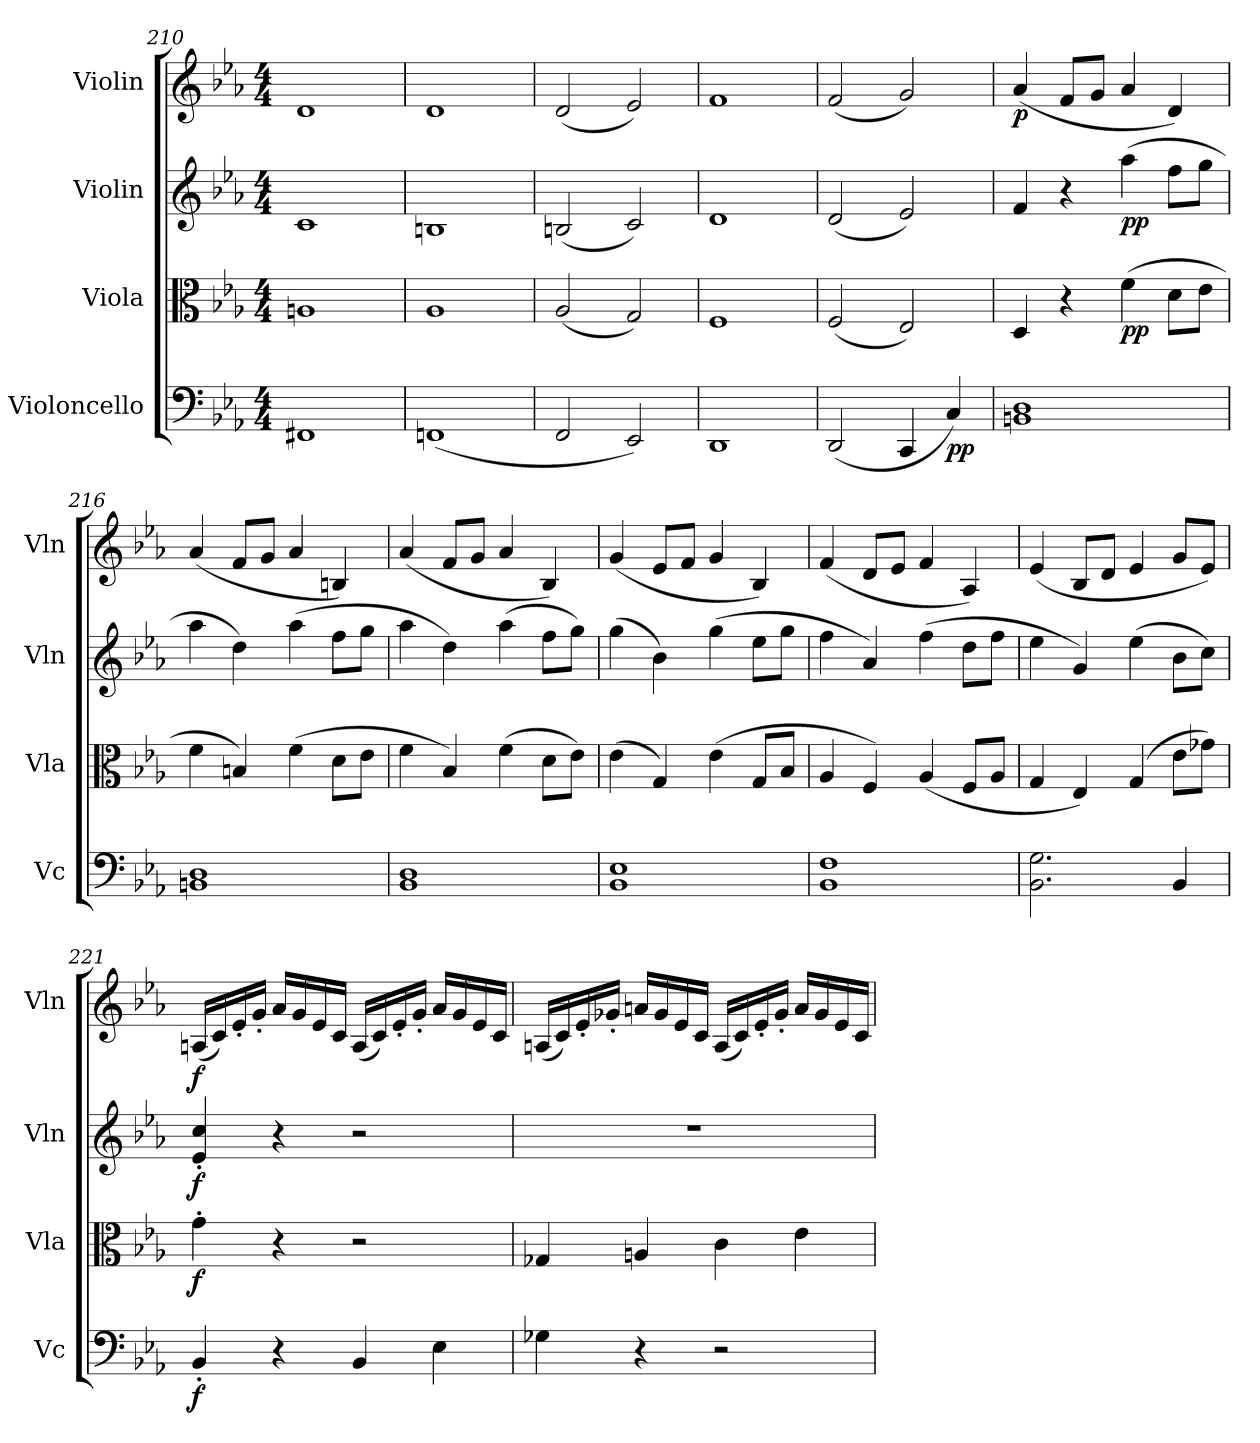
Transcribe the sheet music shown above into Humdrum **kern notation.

**kern	**dynam	**kern	**dynam	**kern	**dynam	**kern	**dynam
*part4	*part4	*part3	*part3	*part2	*part2	*part1	*part1
*staff4	*staff4	*staff3	*staff3	*staff2	*staff2	*staff1	*staff1
*I"Violoncello	*	*I"Viola	*	*I"Violin	*	*I"Violin	*
*I'Vc	*	*I'Vla	*	*I'Vln	*	*I'Vln	*
*clefF4	*	*clefC3	*	*clefG2	*	*clefG2	*
*k[b-e-a-]	*	*k[b-e-a-]	*	*k[b-e-a-]	*	*k[b-e-a-]	*
*E-:	*	*E-:	*	*E-:	*	*E-:	*
*M4/4	*	*M4/4	*	*M4/4	*	*M4/4	*
=210	=210	=210	=210	=210	=210	=210	=210
1FF#X	.	1An	.	1c	.	1d	.
=211	=211	=211	=211	=211	=211	=211	=211
(1FFn	.	1A-	.	1Bn	.	1d	.
=212	=212	=212	=212	=212	=212	=212	=212
2FF/	.	(2A-/	.	(2Bn/	.	(2d/	.
2EE-/)	.	2G/)	.	2c/)	.	2e-/)	.
=213	=213	=213	=213	=213	=213	=213	=213
1DD	.	1F	.	1d	.	1f	.
=214	=214	=214	=214	=214	=214	=214	=214
(2DD/	.	(2F/	.	(2d/	.	(2f/	.
4CC/	.	2E-/)	.	2e-/)	.	2g/)	.
4C/)	pp	.	.	.	.	.	.
=215	=215	=215	=215	=215	=215	=215	=215
1BBn 1D	.	4D/	.	4f/	.	(4a-/	p
.	.	4r	.	4r	.	8f/L	.
.	.	.	.	.	.	8g/J	.
.	.	(4f\	pp	(4aa-\	pp	4a-/	.
.	.	8d\L	.	8ff\L	.	4d/)	.
.	.	8e-\J	.	8gg\J	.	.	.
=216	=216	=216	=216	=216	=216	=216	=216
1BBn 1D	.	4f\	.	4aa-\	.	(4a-/	.
.	.	4Bn/)	.	4dd\)	.	8f/L	.
.	.	.	.	.	.	8g/J	.
.	.	(4f\	.	(4aa-\	.	4a-/	.
.	.	8d\L	.	8ff\L	.	4Bn/)	.
.	.	8e-\J	.	8gg\J	.	.	.
=217	=217	=217	=217	=217	=217	=217	=217
1BB- 1D	.	4f\	.	4aa-\	.	(4a-/	.
.	.	4B-/)	.	4dd\)	.	8f/L	.
.	.	.	.	.	.	8g/J	.
.	.	(4f\	.	(4aa-\	.	4a-/	.
.	.	8d\L	.	8ff\L	.	4B-/)	.
.	.	8e-\J)	.	8gg\J)	.	.	.
=218	=218	=218	=218	=218	=218	=218	=218
1BB- 1E-	.	(4e-\	.	(4gg\	.	(4g/	.
.	.	4G/)	.	4b-\)	.	8e-/L	.
.	.	.	.	.	.	8f/J	.
.	.	(4e-\	.	(4gg\	.	4g/	.
.	.	8G/L	.	8ee-\L	.	4B-/)	.
.	.	8B-/J	.	8gg\J	.	.	.
=219	=219	=219	=219	=219	=219	=219	=219
1BB- 1F	.	4A-/	.	4ff\	.	(4f/	.
.	.	4F/)	.	4a-/)	.	8d/L	.
.	.	.	.	.	.	8e-/J	.
.	.	(4A-/	.	(4ff\	.	4f/	.
.	.	8F/L	.	8dd\L	.	4A-/)	.
.	.	8A-/J	.	8ff\J	.	.	.
=220	=220	=220	=220	=220	=220	=220	=220
2.BB-\ 2.G\	.	4G/	.	4ee-\	.	(4e-/	.
.	.	4E-/)	.	4g/)	.	8B-/L	.
.	.	.	.	.	.	8d/J	.
.	.	(4G/	.	(4ee-\	.	4e-/	.
4BB-/	.	8e-\L	.	8b-\L	.	8g/L	.
.	.	8g-X\J)	.	8cc\J)	.	8e-/J)	.
=221	=221	=221	=221	=221	=221	=221	=221
4BB-'/	f	4g'\	f	4e-'/ 4cc'/	f	(16An/LL	f
.	.	.	.	.	.	16c/)	.
.	.	.	.	.	.	16e-'/	.
.	.	.	.	.	.	16g'/JJ	.
4r	.	4r	.	4r	.	16a-/LL	.
.	.	.	.	.	.	16g/	.
.	.	.	.	.	.	16e-/	.
.	.	.	.	.	.	16c/JJ	.
4BB-/	.	2r	.	2r	.	(16A/LL	.
.	.	.	.	.	.	16c/)	.
.	.	.	.	.	.	16e-'/	.
.	.	.	.	.	.	16g'/JJ	.
4E-\	.	.	.	.	.	16a-/LL	.
.	.	.	.	.	.	16g/	.
.	.	.	.	.	.	16e-/	.
.	.	.	.	.	.	16c/JJ	.
=222	=222	=222	=222	=222	=222	=222	=222
4G-X\	.	4G-X/	.	1r	.	(16An/LL	.
.	.	.	.	.	.	16c/)	.
.	.	.	.	.	.	16e-'/	.
.	.	.	.	.	.	16g-X'/JJ	.
4r	.	4An/	.	.	.	16an/LL	.
.	.	.	.	.	.	16g-/	.
.	.	.	.	.	.	16e-/	.
.	.	.	.	.	.	16c/JJ	.
2r	.	4c\	.	.	.	(16A/LL	.
.	.	.	.	.	.	16c/)	.
.	.	.	.	.	.	16e-'/	.
.	.	.	.	.	.	16g-'/JJ	.
.	.	4e-\	.	.	.	16a/LL	.
.	.	.	.	.	.	16g-/	.
.	.	.	.	.	.	16e-/	.
.	.	.	.	.	.	16c/JJ	.
=	=	=	=	=	=	=	=
*-	*-	*-	*-	*-	*-	*-	*-
